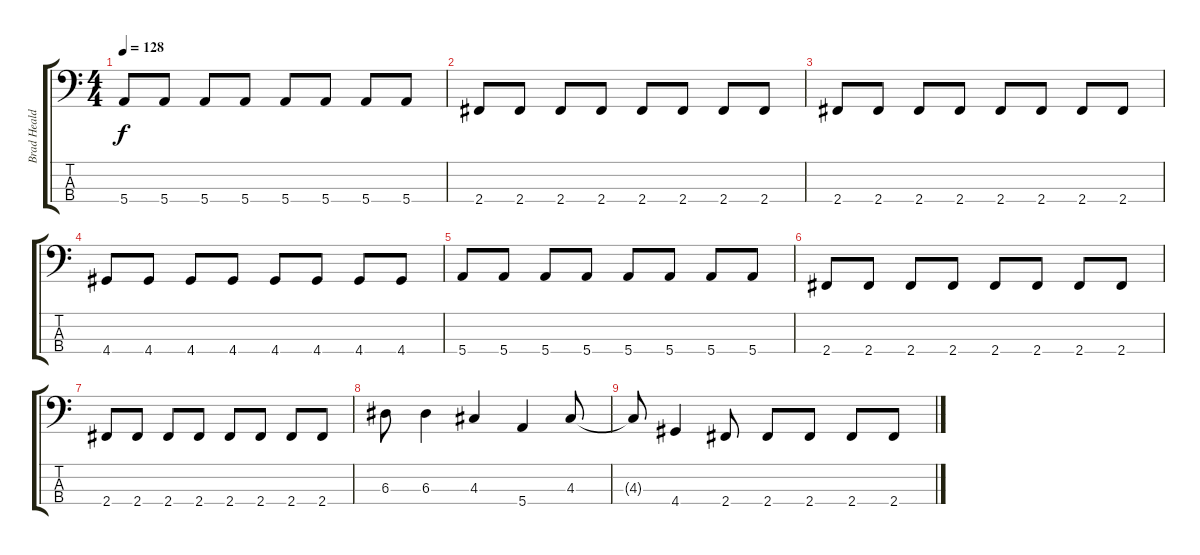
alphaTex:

\track ("Brad Heald" "Brad Heald") {instrument electricbasspick}
\staff {score tabs}
\tuning (G2 D2 A1 E1) {hide}
\ts (4 4)
\tempo 128
\clef f4
\ks c
5.4.8{dy f} 5.4.8 5.4.8 5.4.8 5.4.8 5.4.8 5.4.8 5.4.8 |
2.4.8 2.4.8 2.4.8 2.4.8 2.4.8 2.4.8 2.4.8 2.4.8 |
2.4.8 2.4.8 2.4.8 2.4.8 2.4.8 2.4.8 2.4.8 2.4.8 |
4.4.8 4.4.8 4.4.8 4.4.8 4.4.8 4.4.8 4.4.8 4.4.8 |
5.4.8 5.4.8 5.4.8 5.4.8 5.4.8 5.4.8 5.4.8 5.4.8 |
2.4.8 2.4.8 2.4.8 2.4.8 2.4.8 2.4.8 2.4.8 2.4.8 |
2.4.8 2.4.8 2.4.8 2.4.8 2.4.8 2.4.8 2.4.8 2.4.8 |
6.3.8 6.3.4 4.3.4 5.4.4 4.3.8 |
4.3{t}.8 4.4.4 2.4.8 2.4.8 2.4.8 2.4.8 2.4.8
